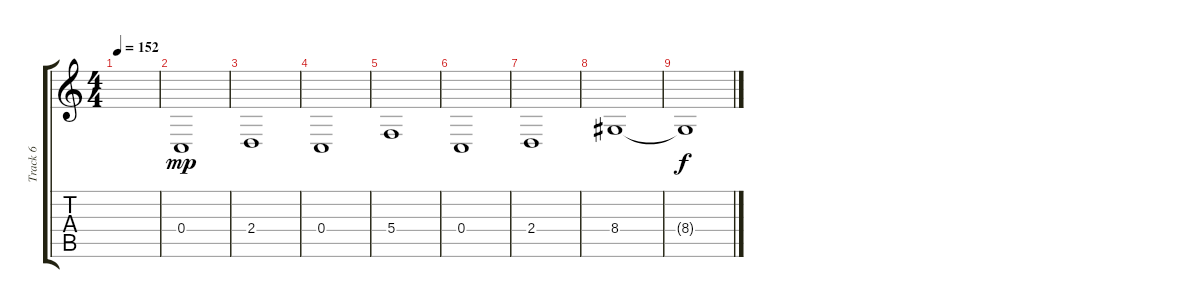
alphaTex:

\track ("Track 6" "Track 6") {instrument choiraahs}
\staff {score tabs}
\tuning (D4 A3 F3 C3 G2 C2) {hide}
\ts (4 4)
\tempo 152
\clef g2
\ks c
|
0.4.1{dy mp volume 9} |
2.4.1 |
0.4.1 |
5.4.1 |
0.4.1 |
2.4.1 |
8.4.1 |
8.4{t}.1{dy f}
